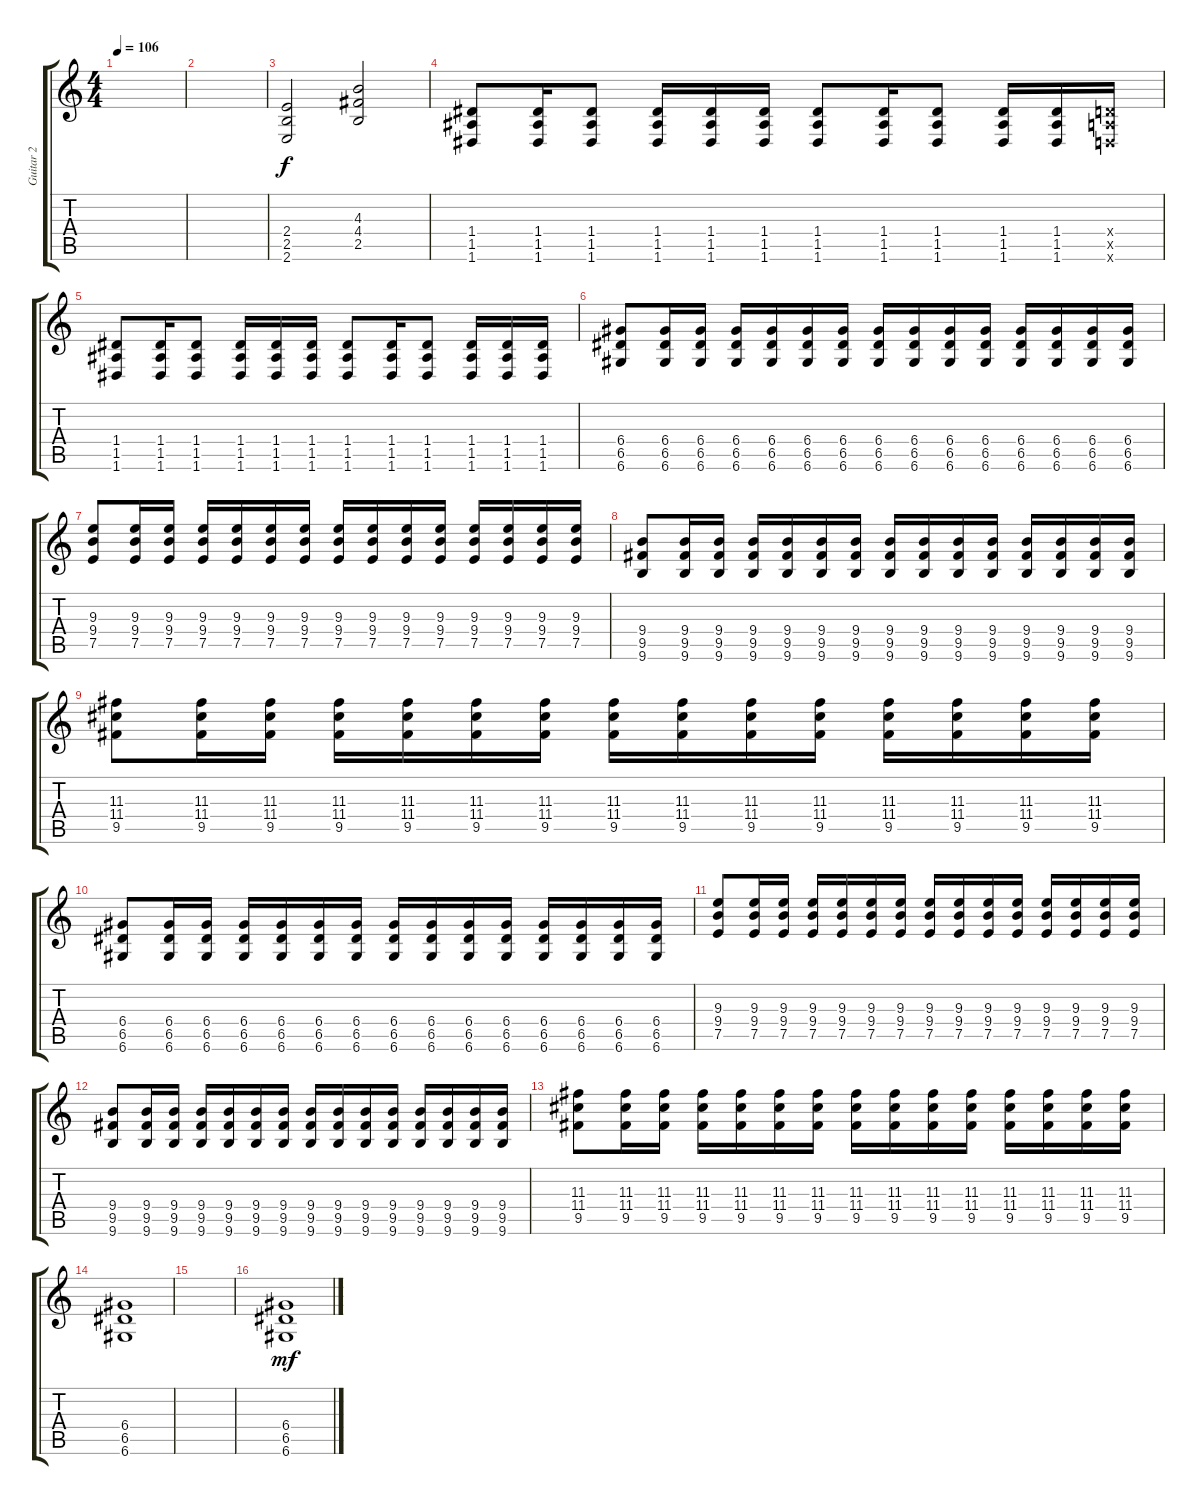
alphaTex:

\track ("Guitar 2" "Guitar 2") {instrument overdrivenguitar}
\staff {score tabs}
\tuning (E4 B3 G3 D3 A2 D2) {hide}
\ts (4 4)
\tempo 106
\clef g2
\ks c
|
|
(2.4 2.5 2.6).2{dy f} (4.3 4.4 2.5).2 |
(1.4 1.5 1.6).8 (1.4 1.5 1.6).16 (1.4 1.5 1.6).8 (1.4 1.5 1.6).16 (1.4 1.5 1.6).16 (1.4 1.5 1.6).16 (1.4 1.5 1.6).8 (1.4 1.5 1.6).16 (1.4 1.5 1.6).8 (1.4 1.5 1.6).16 (1.4 1.5 1.6).16 (0.4{x} 0.5{x} 0.6{x}).16 |
(1.4 1.5 1.6).8 (1.4 1.5 1.6).16 (1.4 1.5 1.6).8 (1.4 1.5 1.6).16 (1.4 1.5 1.6).16 (1.4 1.5 1.6).16 (1.4 1.5 1.6).8 (1.4 1.5 1.6).16 (1.4 1.5 1.6).8 (1.4 1.5 1.6).16 (1.4 1.5 1.6).16 (1.4 1.5 1.6).16 |
(6.4 6.5 6.6).8 (6.4 6.5 6.6).16 (6.4 6.5 6.6).16 (6.4 6.5 6.6).16 (6.4 6.5 6.6).16 (6.4 6.5 6.6).16 (6.4 6.5 6.6).16 (6.4 6.5 6.6).16 (6.4 6.5 6.6).16 (6.4 6.5 6.6).16 (6.4 6.5 6.6).16 (6.4 6.5 6.6).16 (6.4 6.5 6.6).16 (6.4 6.5 6.6).16 (6.4 6.5 6.6).16 |
(9.3 9.4 7.5).8 (9.3 9.4 7.5).16 (9.3 9.4 7.5).16 (9.3 9.4 7.5).16 (9.3 9.4 7.5).16 (9.3 9.4 7.5).16 (9.3 9.4 7.5).16 (9.3 9.4 7.5).16 (9.3 9.4 7.5).16 (9.3 9.4 7.5).16 (9.3 9.4 7.5).16 (9.3 9.4 7.5).16 (9.3 9.4 7.5).16 (9.3 9.4 7.5).16 (9.3 9.4 7.5).16 |
(9.4 9.5 9.6).8 (9.4 9.5 9.6).16 (9.4 9.5 9.6).16 (9.4 9.5 9.6).16 (9.4 9.5 9.6).16 (9.4 9.5 9.6).16 (9.4 9.5 9.6).16 (9.4 9.5 9.6).16 (9.4 9.5 9.6).16 (9.4 9.5 9.6).16 (9.4 9.5 9.6).16 (9.4 9.5 9.6).16 (9.4 9.5 9.6).16 (9.4 9.5 9.6).16 (9.4 9.5 9.6).16 |
(11.3 11.4 9.5).8 (11.3 11.4 9.5).16 (11.3 11.4 9.5).16 (11.3 11.4 9.5).16 (11.3 11.4 9.5).16 (11.3 11.4 9.5).16 (11.3 11.4 9.5).16 (11.3 11.4 9.5).16 (11.3 11.4 9.5).16 (11.3 11.4 9.5).16 (11.3 11.4 9.5).16 (11.3 11.4 9.5).16 (11.3 11.4 9.5).16 (11.3 11.4 9.5).16 (11.3 11.4 9.5).16 |
(6.4 6.5 6.6).8 (6.4 6.5 6.6).16 (6.4 6.5 6.6).16 (6.4 6.5 6.6).16 (6.4 6.5 6.6).16 (6.4 6.5 6.6).16 (6.4 6.5 6.6).16 (6.4 6.5 6.6).16 (6.4 6.5 6.6).16 (6.4 6.5 6.6).16 (6.4 6.5 6.6).16 (6.4 6.5 6.6).16 (6.4 6.5 6.6).16 (6.4 6.5 6.6).16 (6.4 6.5 6.6).16 |
(9.3 9.4 7.5).8 (9.3 9.4 7.5).16 (9.3 9.4 7.5).16 (9.3 9.4 7.5).16 (9.3 9.4 7.5).16 (9.3 9.4 7.5).16 (9.3 9.4 7.5).16 (9.3 9.4 7.5).16 (9.3 9.4 7.5).16 (9.3 9.4 7.5).16 (9.3 9.4 7.5).16 (9.3 9.4 7.5).16 (9.3 9.4 7.5).16 (9.3 9.4 7.5).16 (9.3 9.4 7.5).16 |
(9.4 9.5 9.6).8 (9.4 9.5 9.6).16 (9.4 9.5 9.6).16 (9.4 9.5 9.6).16 (9.4 9.5 9.6).16 (9.4 9.5 9.6).16 (9.4 9.5 9.6).16 (9.4 9.5 9.6).16 (9.4 9.5 9.6).16 (9.4 9.5 9.6).16 (9.4 9.5 9.6).16 (9.4 9.5 9.6).16 (9.4 9.5 9.6).16 (9.4 9.5 9.6).16 (9.4 9.5 9.6).16 |
(11.3 11.4 9.5).8 (11.3 11.4 9.5).16 (11.3 11.4 9.5).16 (11.3 11.4 9.5).16 (11.3 11.4 9.5).16 (11.3 11.4 9.5).16 (11.3 11.4 9.5).16 (11.3 11.4 9.5).16 (11.3 11.4 9.5).16 (11.3 11.4 9.5).16 (11.3 11.4 9.5).16 (11.3 11.4 9.5).16 (11.3 11.4 9.5).16 (11.3 11.4 9.5).16 (11.3 11.4 9.5).16 |
(6.4 6.5 6.6).1 |
|
(6.4 6.5 6.6).1{dy mf}
